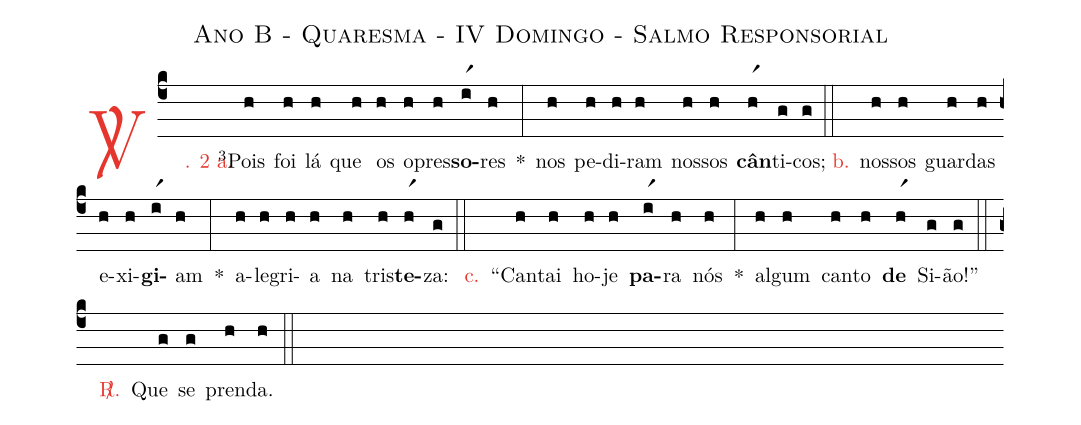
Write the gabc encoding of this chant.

name: Ano B - Quaresma - IV Domingo - Salmo Responsorial;
%%
(c4)

<c><sp>V/</sp>. 2 a.</c>() <v>\VSup{3}</v>Pois(h) foi(h) lá(h) que(h) os(h) o(h)pres(h)<b>so</b>(ir1)res(h) *(:)
nos(h) pe(h)di(h)ram(h) nos(h)sos(h) <b>cân</b>(hr1)ti(g)cos;(g)

(::)

<nlba><c>b.</c>() nos</nlba>(h)sos(h) guar(h)das(h) e(h)xi(h)<b>gi</b>(ir1)am(h) *(:)
a(h)le(h)gri(h)a(h) na(h) tris(h)<b>te</b>(hr1)za:(g)

(::)

<nlba><c>c.</c>() ``Can</nlba>(h)tai(h) ho(h)je(h) <b>pa</b>(ir1)ra(h) nós(h) *(:)
al(h)gum(h) can(h)to(h) <b>de</b>(hr1) Si(g)ão!''(g)

(::)

<nlba><c><sp>R/</sp>.</c>() Que</nlba>(g) se(g) pren(h)da.(h)

(::)
